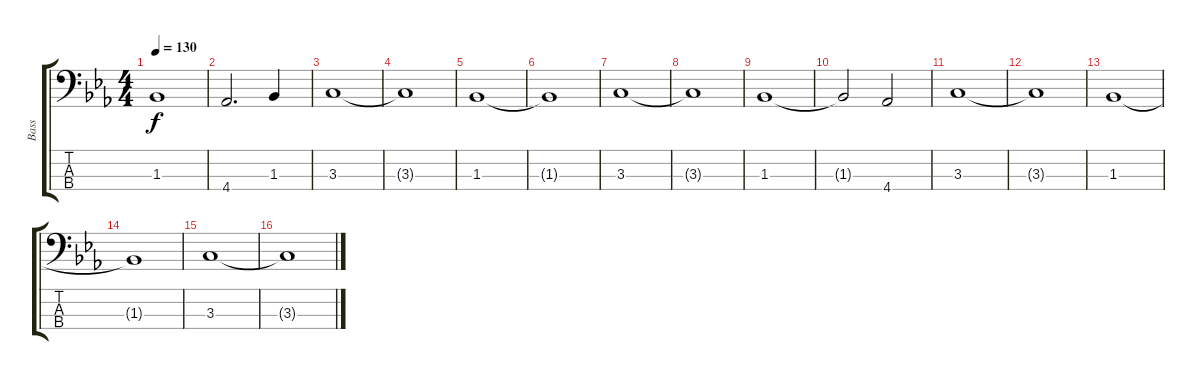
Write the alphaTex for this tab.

\track ("Bass" "Bass") {instrument electricbassfinger}
\staff {score tabs}
\tuning (G2 D2 A1 E1) {hide}
\ts (4 4)
\tempo 130
\clef f4
\ks cminor
1.3.1{dy f} |
4.4.2{d} 1.3.4 |
3.3.1 |
3.3{t}.1 |
1.3.1 |
1.3{t}.1 |
3.3.1 |
3.3{t}.1 |
1.3.1 |
1.3{t}.2 4.4.2 |
3.3.1 |
3.3{t}.1 |
1.3.1 |
1.3{t}.1 |
3.3.1 |
3.3{t}.1
